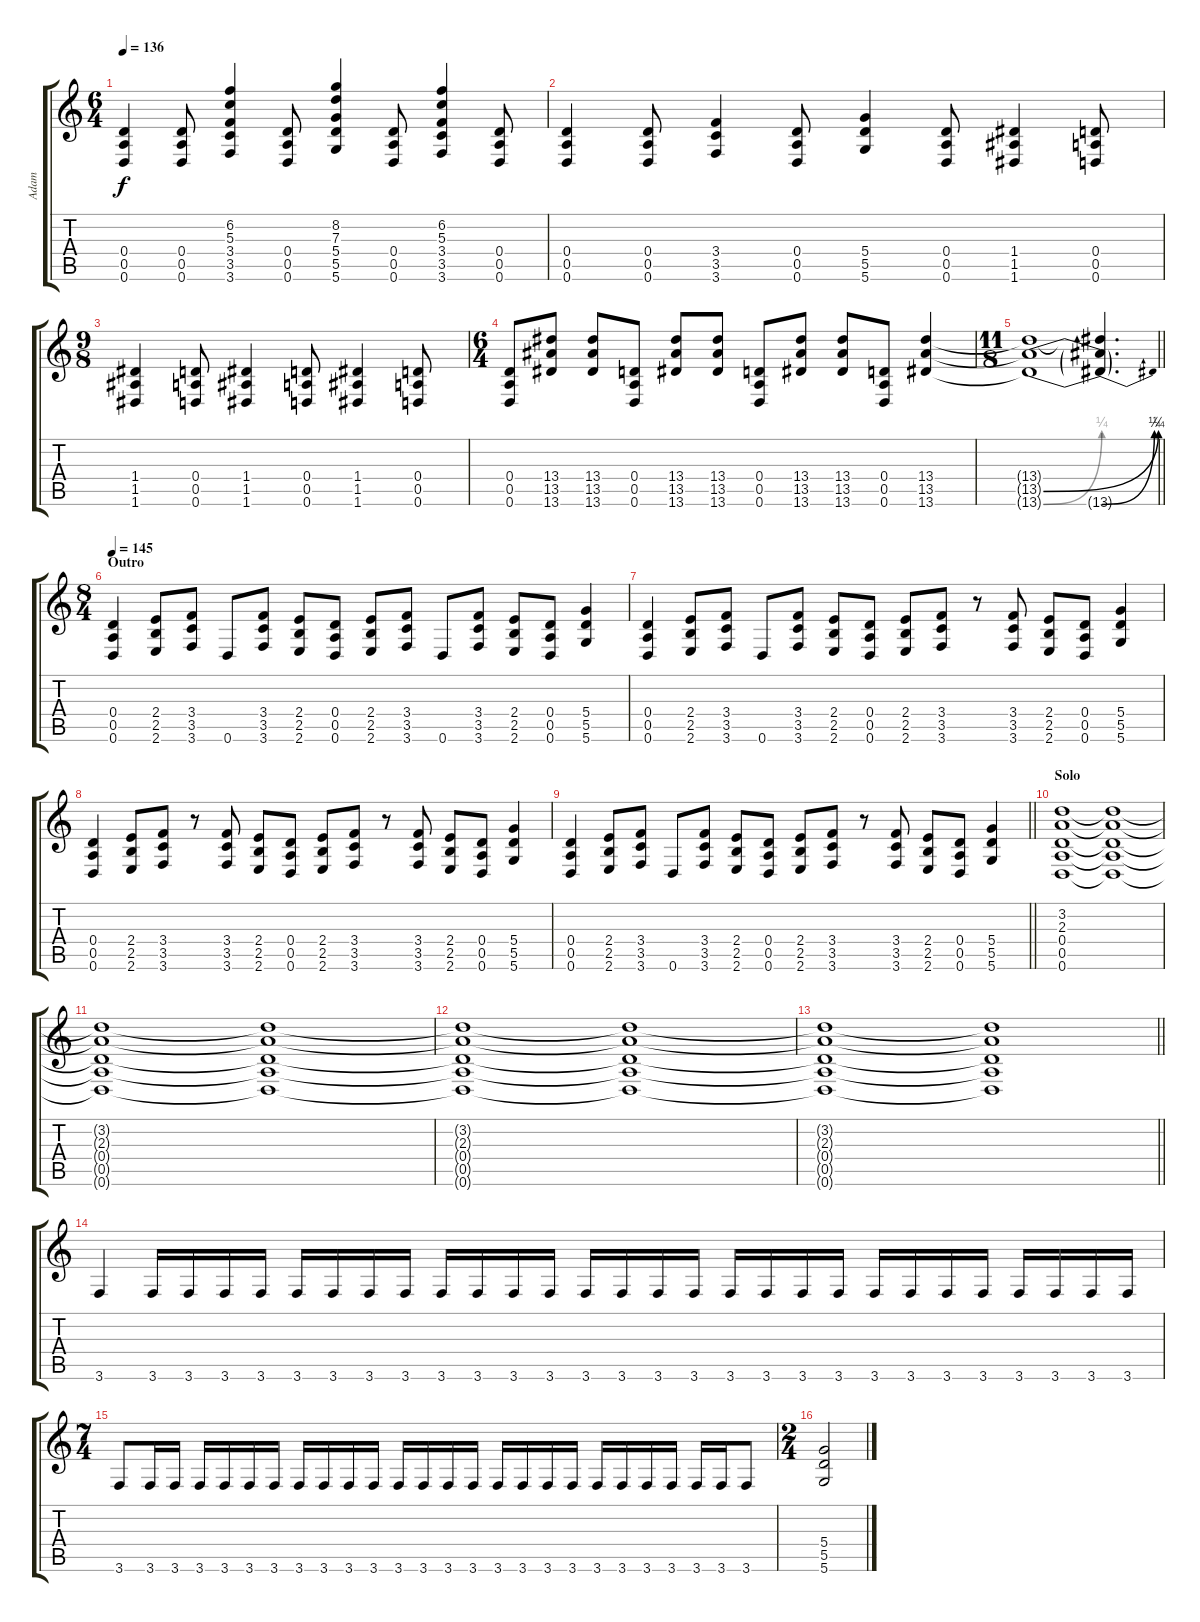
\track ("Adam " "Adam ") {instrument overdrivenguitar}
\staff {score tabs}
\tuning (E4 B3 G3 D3 A2 D2) {hide}
\ts (6 4)
\tempo 136
\clef g2
\ks c
(0.4 0.5 0.6).4{dy f} (0.4 0.5 0.6).8 (6.2 5.3 3.4 3.5 3.6).4 (0.4 0.5 0.6).8 (8.2 7.3 5.4 5.5 5.6).4 (0.4 0.5 0.6).8 (6.2 5.3 3.4 3.5 3.6).4 (0.4 0.5 0.6).8 |
(0.4 0.5 0.6).4 (0.4 0.5 0.6).8 (3.4 3.5 3.6).4 (0.4 0.5 0.6).8 (5.4 5.5 5.6).4 (0.4 0.5 0.6).8 (1.4 1.5 1.6).4 (0.4 0.5 0.6).8 |
\ts (9 8)
(1.4 1.5 1.6).4 (0.4 0.5 0.6).8 (1.4 1.5 1.6).4 (0.4 0.5 0.6).8 (1.4 1.5 1.6).4 (0.4 0.5 0.6).8 |
\ts (6 4)
(0.4 0.5 0.6).8 (13.4 13.5 13.6).8 (13.4 13.5 13.6).8 (0.4 0.5 0.6).8 (13.4 13.5 13.6).8 (13.4 13.5 13.6).8 (0.4 0.5 0.6).8 (13.4 13.5 13.6).8 (13.4 13.5 13.6).8 (0.4 0.5 0.6).8 (13.4 13.5 13.6).4 |
\ts (11 8)
\barLineRight lightlight
(13.4{t} 13.5{be (bend 0 0 60 1) t} 13.6{be (bend 0 0 60 1) t}).1 (13.4{t} 13.5{t} 13.6{be (bend 0 0 60 1) t}).4{d} |
\ts (8 4)
\section ("" "Outro")
\tempo 145
(0.4 0.5 0.6).4 (2.4 2.5 2.6).8 (3.4 3.5 3.6).8 0.6.8 (3.4 3.5 3.6).8 (2.4 2.5 2.6).8 (0.4 0.5 0.6).8 (2.4 2.5 2.6).8 (3.4 3.5 3.6).8 0.6.8 (3.4 3.5 3.6).8 (2.4 2.5 2.6).8 (0.4 0.5 0.6).8 (5.4 5.5 5.6).4 |
(0.4 0.5 0.6).4 (2.4 2.5 2.6).8 (3.4 3.5 3.6).8 0.6.8 (3.4 3.5 3.6).8 (2.4 2.5 2.6).8 (0.4 0.5 0.6).8 (2.4 2.5 2.6).8 (3.4 3.5 3.6).8 r.8 (3.4 3.5 3.6).8 (2.4 2.5 2.6).8 (0.4 0.5 0.6).8 (5.4 5.5 5.6).4 |
(0.4 0.5 0.6).4 (2.4 2.5 2.6).8 (3.4 3.5 3.6).8 r.8 (3.4 3.5 3.6).8 (2.4 2.5 2.6).8 (0.4 0.5 0.6).8 (2.4 2.5 2.6).8 (3.4 3.5 3.6).8 r.8 (3.4 3.5 3.6).8 (2.4 2.5 2.6).8 (0.4 0.5 0.6).8 (5.4 5.5 5.6).4 |
\barLineRight lightlight
(0.4 0.5 0.6).4 (2.4 2.5 2.6).8 (3.4 3.5 3.6).8 0.6.8 (3.4 3.5 3.6).8 (2.4 2.5 2.6).8 (0.4 0.5 0.6).8 (2.4 2.5 2.6).8 (3.4 3.5 3.6).8 r.8 (3.4 3.5 3.6).8 (2.4 2.5 2.6).8 (0.4 0.5 0.6).8 (5.4 5.5 5.6).4 |
\section ("" "Solo")
(3.2 2.3 0.4 0.5 0.6).1 (3.2{t} 2.3{t} 0.4{t} 0.5{t} 0.6{t}).1 |
(3.2{t} 2.3{t} 0.4{t} 0.5{t} 0.6{t}).1 (3.2{t} 2.3{t} 0.4{t} 0.5{t} 0.6{t}).1 |
(3.2{t} 2.3{t} 0.4{t} 0.5{t} 0.6{t}).1 (3.2{t} 2.3{t} 0.4{t} 0.5{t} 0.6{t}).1 |
\barLineRight lightlight
(3.2{t} 2.3{t} 0.4{t} 0.5{t} 0.6{t}).1 (3.2{t} 2.3{t} 0.4{t} 0.5{t} 0.6{t}).1 |
\section ("" "")
3.6.4 3.6.16 3.6.16 3.6.16 3.6.16 3.6.16 3.6.16 3.6.16 3.6.16 3.6.16 3.6.16 3.6.16 3.6.16 3.6.16 3.6.16 3.6.16 3.6.16 3.6.16 3.6.16 3.6.16 3.6.16 3.6.16 3.6.16 3.6.16 3.6.16 3.6.16 3.6.16 3.6.16 3.6.16 |
\ts (7 4)
3.6.8 3.6.16 3.6.16 3.6.16 3.6.16 3.6.16 3.6.16 3.6.16 3.6.16 3.6.16 3.6.16 3.6.16 3.6.16 3.6.16 3.6.16 3.6.16 3.6.16 3.6.16 3.6.16 3.6.16 3.6.16 3.6.16 3.6.16 3.6.16 3.6.16 3.6.8 |
\ts (2 4)
(5.4 5.5 5.6).2
